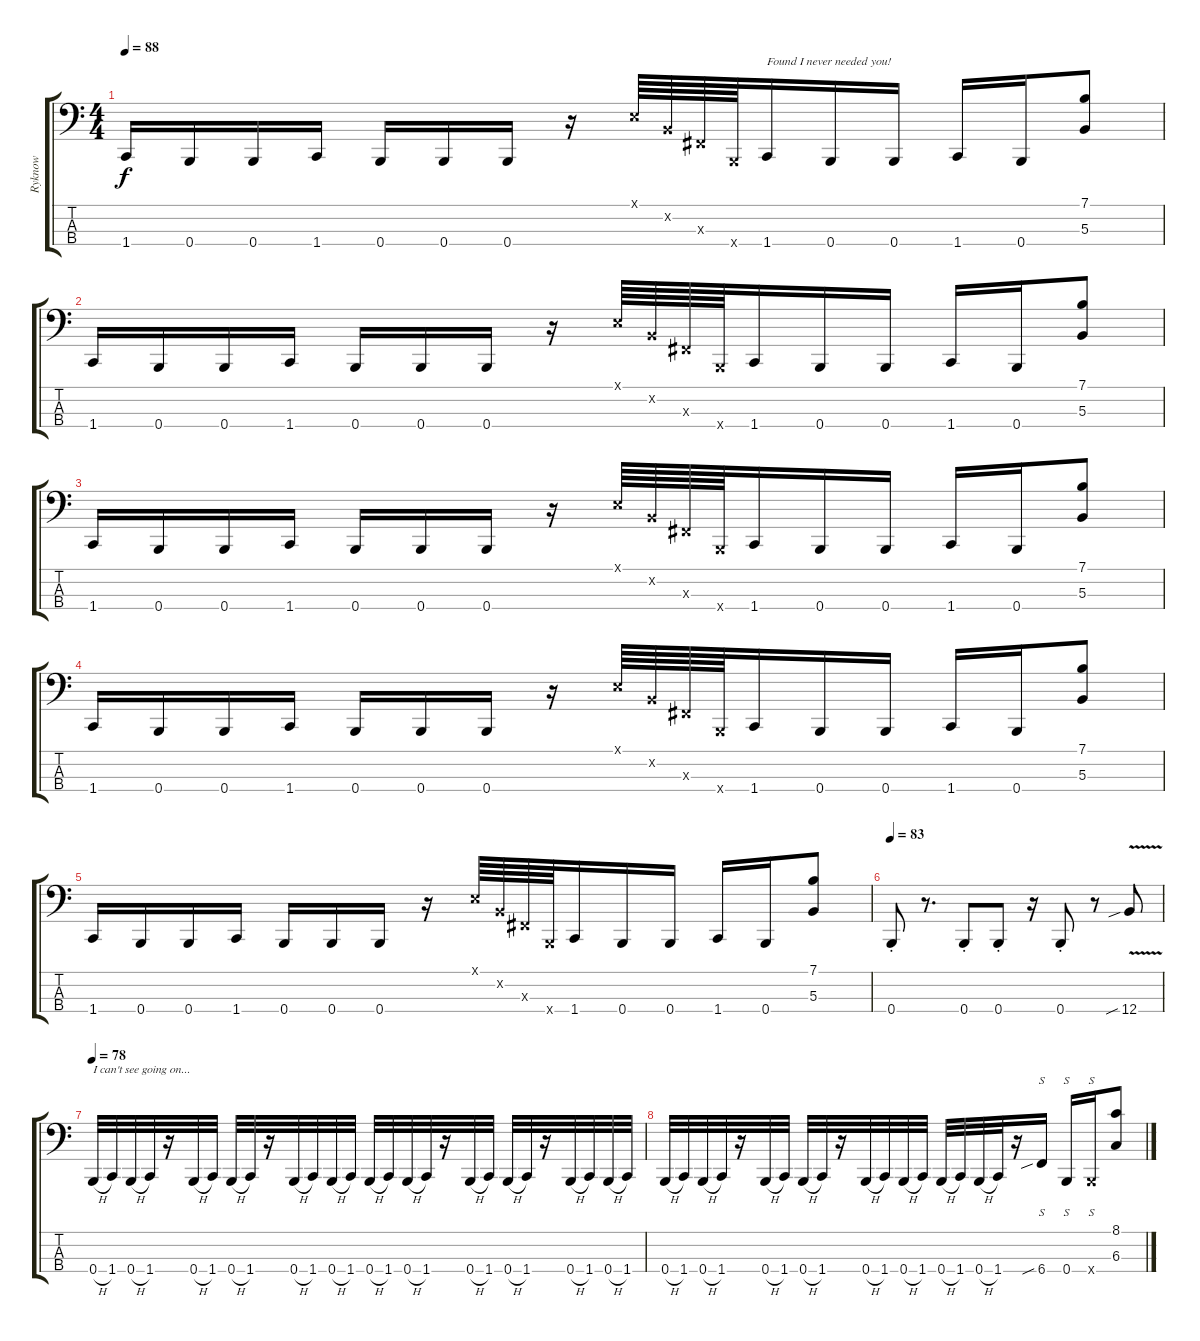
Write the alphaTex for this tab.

\track ("Ryknow" "Ryknow") {instrument electricbassfinger}
\staff {score tabs}
\tuning (E2 B1 Gb1 B0) {hide}
\ts (4 4)
\tempo 88
\clef f4
\ks c
1.4.16{dy f} 0.4.16 0.4.16 1.4.16 0.4.16 0.4.16 0.4.16 r.16 0.1{x}.64 0.2{x}.64 0.3{x}.64 0.4{x}.64 1.4.16{txt "Found I never needed you!"} 0.4.16 0.4.16 1.4.16 0.4.16 (7.1 5.3).8 |
1.4.16 0.4.16 0.4.16 1.4.16 0.4.16 0.4.16 0.4.16 r.16 0.1{x}.64 0.2{x}.64 0.3{x}.64 0.4{x}.64 1.4.16 0.4.16 0.4.16 1.4.16 0.4.16 (7.1 5.3).8 |
1.4.16 0.4.16 0.4.16 1.4.16 0.4.16 0.4.16 0.4.16 r.16 0.1{x}.64 0.2{x}.64 0.3{x}.64 0.4{x}.64 1.4.16 0.4.16 0.4.16 1.4.16 0.4.16 (7.1 5.3).8 |
1.4.16 0.4.16 0.4.16 1.4.16 0.4.16 0.4.16 0.4.16 r.16 0.1{x}.64 0.2{x}.64 0.3{x}.64 0.4{x}.64 1.4.16 0.4.16 0.4.16 1.4.16 0.4.16 (7.1 5.3).8 |
1.4.16 0.4.16 0.4.16 1.4.16 0.4.16 0.4.16 0.4.16 r.16 0.1{x}.64 0.2{x}.64 0.3{x}.64 0.4{x}.64 1.4.16 0.4.16 0.4.16 1.4.16 0.4.16 (7.1 5.3).8 |
\tempo 83
0.4{st}.8 r.8{d} 0.4{st}.8 0.4{st}.8 r.16 0.4{st}.8 r.8 12.4{v sib}.8 |
\tempo 78
0.4{h}.32{txt "I can't see going on..."} 1.4.32 0.4{h}.32 1.4.32 r.16 0.4{h}.32 1.4.32 0.4{h}.32 1.4.32 r.16 0.4{h}.32 1.4.32 0.4{h}.32 1.4.32 0.4{h}.32 1.4.32 0.4{h}.32 1.4.32 r.16 0.4{h}.32 1.4.32 0.4{h}.32 1.4.32 r.16 0.4{h}.32 1.4.32 0.4{h}.32 1.4.32 |
0.4{h}.32 1.4.32 0.4{h}.32 1.4.32 r.16 0.4{h}.32 1.4.32 0.4{h}.32 1.4.32 r.16 0.4{h}.32 1.4.32 0.4{h}.32 1.4.32 0.4{h}.32 1.4.32 0.4{h}.32 1.4.32 r.16 6.4{sib}.16{s instrument slapbass1} 0.4.16{s} 0.4{x}.16{s} (8.1 6.3).8
